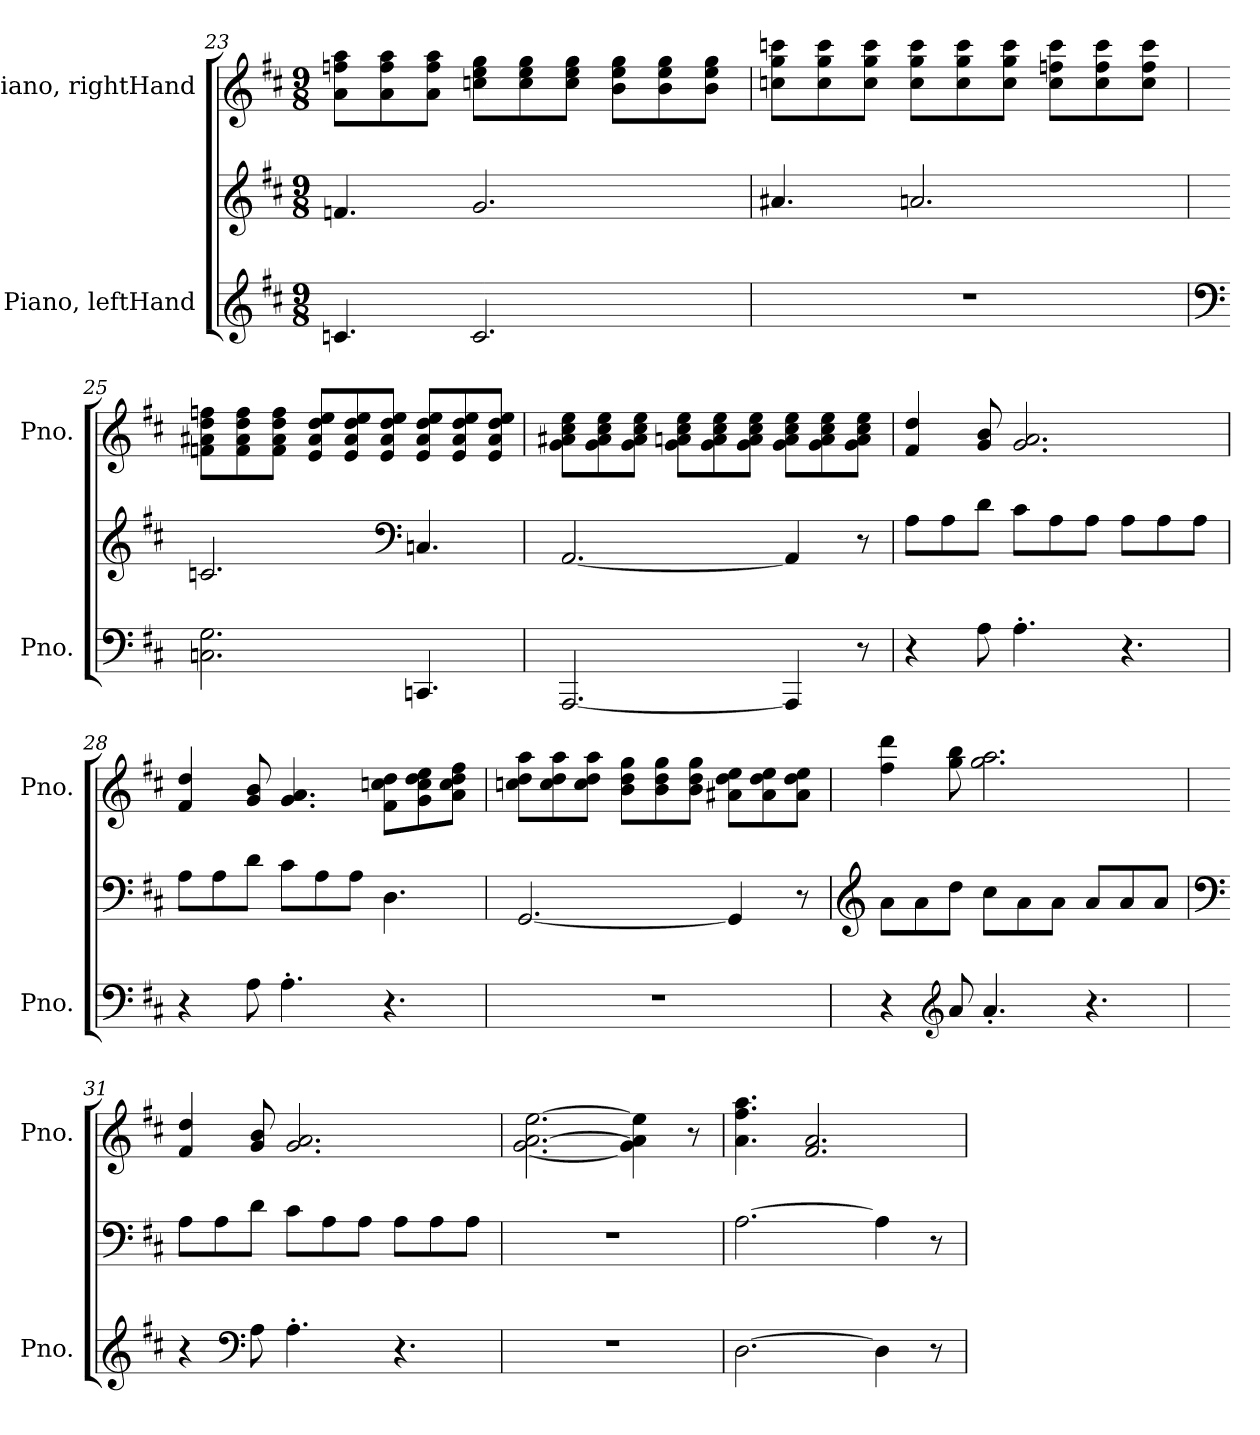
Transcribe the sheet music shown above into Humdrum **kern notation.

**kern	**kern	**kern
*part2	*part2	*part1
*staff3	*staff2	*staff1
*I"Piano, leftHand	*	*I"Piano, rightHand
*I'Pno.	*	*I'Pno.
*clefG2	*clefG2	*clefG2
*k[f#c#]	*k[f#c#]	*k[f#c#]
*M9/8	*M9/8	*M9/8
=23	=23	=23
4.cn/	4.fn/	8a\ 8ffn\ 8aa\L
.	.	8a\ 8ff\ 8aa\
.	.	8a\ 8ff\ 8aa\J
2.c/	2.g/	8ccn\ 8ee\ 8gg\L
.	.	8cc\ 8ee\ 8gg\
.	.	8cc\ 8ee\ 8gg\J
.	.	8b\ 8ee\ 8gg\L
.	.	8b\ 8ee\ 8gg\
.	.	8b\ 8ee\ 8gg\J
=24	=24	=24
8%9r	4.a#X/	8ccn\ 8gg\ 8cccn\L
.	.	8cc\ 8gg\ 8ccc\
.	.	8cc\ 8gg\ 8ccc\J
.	2.an/	8cc\ 8gg\ 8ccc\L
.	.	8cc\ 8gg\ 8ccc\
.	.	8cc\ 8gg\ 8ccc\J
.	.	8cc\ 8ffn\ 8ccc\L
.	.	8cc\ 8ff\ 8ccc\
.	.	8cc\ 8ff\ 8ccc\J
!!LO:PB:g=z
=25	=25	=25
*clefF4	*	*
2.Cn\ 2.G\	2.cn/	8fn\ 8a#X\ 8dd\ 8ffn\L
.	.	8f\ 8a#\ 8dd\ 8ff\
.	.	8f\ 8a#\ 8dd\ 8ff\J
.	.	8e/ 8a#/ 8dd/ 8ee/L
.	.	8e/ 8a#/ 8dd/ 8ee/
.	.	8e/ 8a#/ 8dd/ 8ee/J
*	*clefF4	*
4.CCn/	4.Cn/	8e/ 8a#/ 8dd/ 8ee/L
.	.	8e/ 8a#/ 8dd/ 8ee/
.	.	8e/ 8a#/ 8dd/ 8ee/J
=26	=26	=26
[2.AAA/	[2.AA/	8g\ 8a#X\ 8cc#\ 8ee\L
.	.	8g\ 8a#\ 8cc#\ 8ee\
.	.	8g\ 8a#\ 8cc#\ 8ee\J
.	.	8g\ 8an\ 8cc#\ 8ee\L
.	.	8g\ 8a\ 8cc#\ 8ee\
.	.	8g\ 8a\ 8cc#\ 8ee\J
4AAA/]	4AA/]	8g\ 8a\ 8cc#\ 8ee\L
.	.	8g\ 8a\ 8cc#\ 8ee\
8r	8r	8g\ 8a\ 8cc#\ 8ee\J
=27	=27	=27
4r	8A\L	4f#/ 4dd/
.	8A\	.
8A\	8d\J	8g/ 8b/
4.A'\	8c#\L	2.g/ 2.a/
.	8A\	.
.	8A\J	.
4.r	8A\L	.
.	8A\	.
.	8A\J	.
!!LO:LB:g=z
=28	=28	=28
4r	8A\L	4f#/ 4dd/
.	8A\	.
8A\	8d\J	8g/ 8b/
4.A'\	8c#\L	4.g/ 4.a/
.	8A\	.
.	8A\J	.
4.r	4.D\	8f#\ 8ccn\ 8dd\L
.	.	8g\ 8cc\ 8dd\ 8ee\
.	.	8a\ 8cc\ 8dd\ 8ff#\J
=29	=29	=29
8%9r	[2.GG/	8ccn\ 8dd\ 8aa\L
.	.	8cc\ 8dd\ 8aa\
.	.	8cc\ 8dd\ 8aa\J
.	.	8b\ 8dd\ 8gg\L
.	.	8b\ 8dd\ 8gg\
.	.	8b\ 8dd\ 8gg\J
.	4GG/]	8a#X\ 8dd\ 8ee\L
.	.	8a#\ 8dd\ 8ee\
.	8r	8a#\ 8dd\ 8ee\J
=30	=30	=30
*	*clefG2	*
4r	8a\L	4ff#\ 4ddd\
.	8a\	.
*clefG2	*	*
8a/	8dd\J	8gg\ 8bb\
4.a'/	8cc#\L	2.gg\ 2.aa\
.	8a\	.
.	8a\J	.
4.r	8a/L	.
.	8a/	.
.	8a/J	.
!!LO:LB:g=z
=31	=31	=31
*	*clefF4	*
4r	8A\L	4f#/ 4dd/
.	8A\	.
*clefF4	*	*
8A\	8d\J	8g/ 8b/
4.A'\	8c#\L	2.g/ 2.a/
.	8A\	.
.	8A\J	.
4.r	8A\L	.
.	8A\	.
.	8A\J	.
=32	=32	=32
8%9r	8%9r	[2.g\ [2.a\ [2.ee\
.	.	4g\] 4a\] 4ee\]
.	.	8r
=33	=33	=33
[2.D\	[2.A\	4.a\ 4.ff#\ 4.aa\
.	.	2.f#/ 2.a/
4D\]	4A\]	.
8r	8r	.
=	=	=
*-	*-	*-
